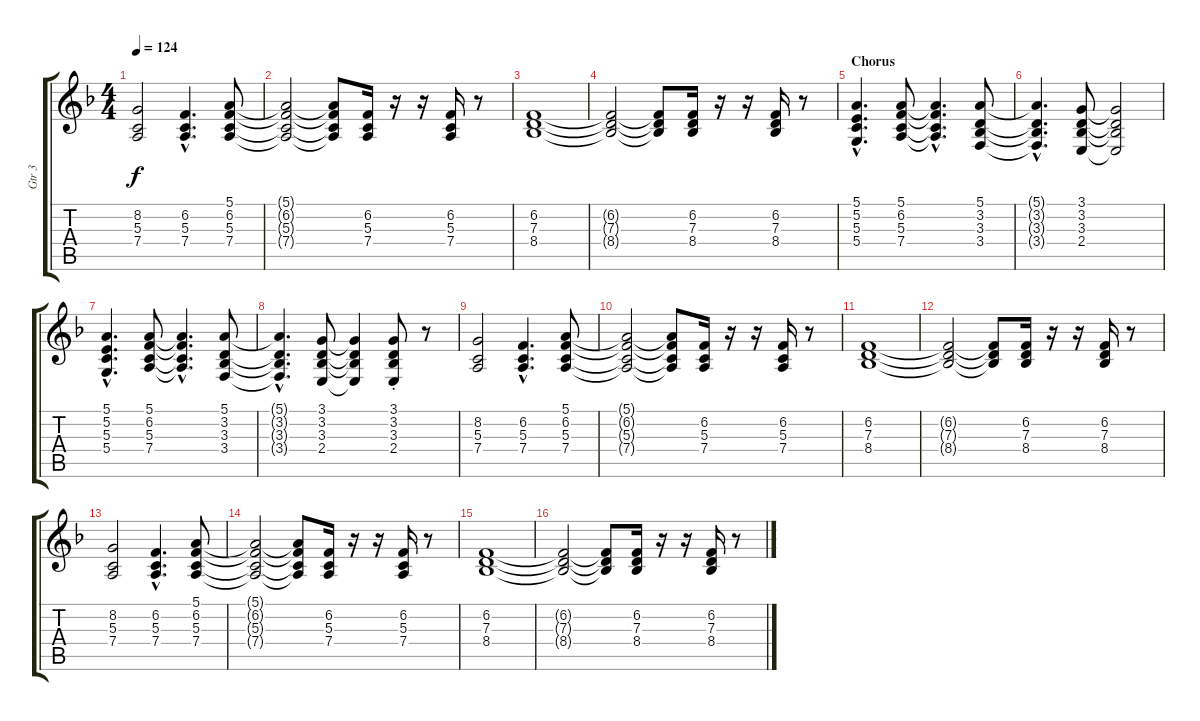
\track ("Gtr 3" "Gtr 3") {instrument lead5charang}
\staff {score tabs}
\tuning (E4 B3 G3 D3 A2 E2) {hide}
\ts (4 4)
\tempo 124
\clef g2
\ks f
(8.2 5.3 7.4).2{dy f} (6.2{hac} 5.3{hac} 7.4{hac}).4{d} (5.1 6.2 5.3 7.4).8 |
(5.1{t} 6.2{t} 5.3{t} 7.4{t}).2 (5.1{t} 6.2{t} 5.3{t} 7.4{t}).8 (6.2 5.3 7.4).16 r.16 r.16 (6.2 5.3 7.4).16 r.8 |
(6.2 7.3 8.4).1 |
(6.2{t} 7.3{t} 8.4{t}).2 (6.2{t} 7.3{t} 8.4{t}).8 (6.2 7.3 8.4).16 r.16 r.16 (6.2 7.3 8.4).16 r.8 |
\section ("" "Chorus")
(5.1{hac} 5.2{hac} 5.3{hac} 5.4{hac}).4{d} (5.1 6.2 5.3 7.4).8 (5.1{hac t} 6.2{hac t} 5.3{hac t} 7.4{hac t}).4{d} (5.1 3.2 3.3 3.4).8 |
(5.1{hac t} 3.2{hac t} 3.3{hac t} 3.4{hac t}).4{d} (3.1 3.2 3.3 2.4).8 (3.1{t} 3.2{t} 3.3{t} 2.4{t}).2 |
(5.1{hac} 5.2{hac} 5.3{hac} 5.4{hac}).4{d} (5.1 6.2 5.3 7.4).8 (5.1{hac t} 6.2{hac t} 5.3{hac t} 7.4{hac t}).4{d} (5.1 3.2 3.3 3.4).8 |
(5.1{hac t} 3.2{hac t} 3.3{hac t} 3.4{hac t}).4{d} (3.1 3.2 3.3 2.4).8 (3.1{t} 3.2{t} 3.3{t} 2.4{t}).4 (3.1{st} 3.2{st} 3.3{st} 2.4{st}).8 r.8 |
(8.2 5.3 7.4).2 (6.2{hac} 5.3{hac} 7.4{hac}).4{d} (5.1 6.2 5.3 7.4).8 |
(5.1{t} 6.2{t} 5.3{t} 7.4{t}).2 (5.1{t} 6.2{t} 5.3{t} 7.4{t}).8 (6.2 5.3 7.4).16 r.16 r.16 (6.2 5.3 7.4).16 r.8 |
(6.2 7.3 8.4).1 |
(6.2{t} 7.3{t} 8.4{t}).2 (6.2{t} 7.3{t} 8.4{t}).8 (6.2 7.3 8.4).16 r.16 r.16 (6.2 7.3 8.4).16 r.8 |
(8.2 5.3 7.4).2 (6.2{hac} 5.3{hac} 7.4{hac}).4{d} (5.1 6.2 5.3 7.4).8 |
(5.1{t} 6.2{t} 5.3{t} 7.4{t}).2 (5.1{t} 6.2{t} 5.3{t} 7.4{t}).8 (6.2 5.3 7.4).16 r.16 r.16 (6.2 5.3 7.4).16 r.8 |
(6.2 7.3 8.4).1 |
(6.2{t} 7.3{t} 8.4{t}).2 (6.2{t} 7.3{t} 8.4{t}).8 (6.2 7.3 8.4).16 r.16 r.16 (6.2 7.3 8.4).16 r.8
